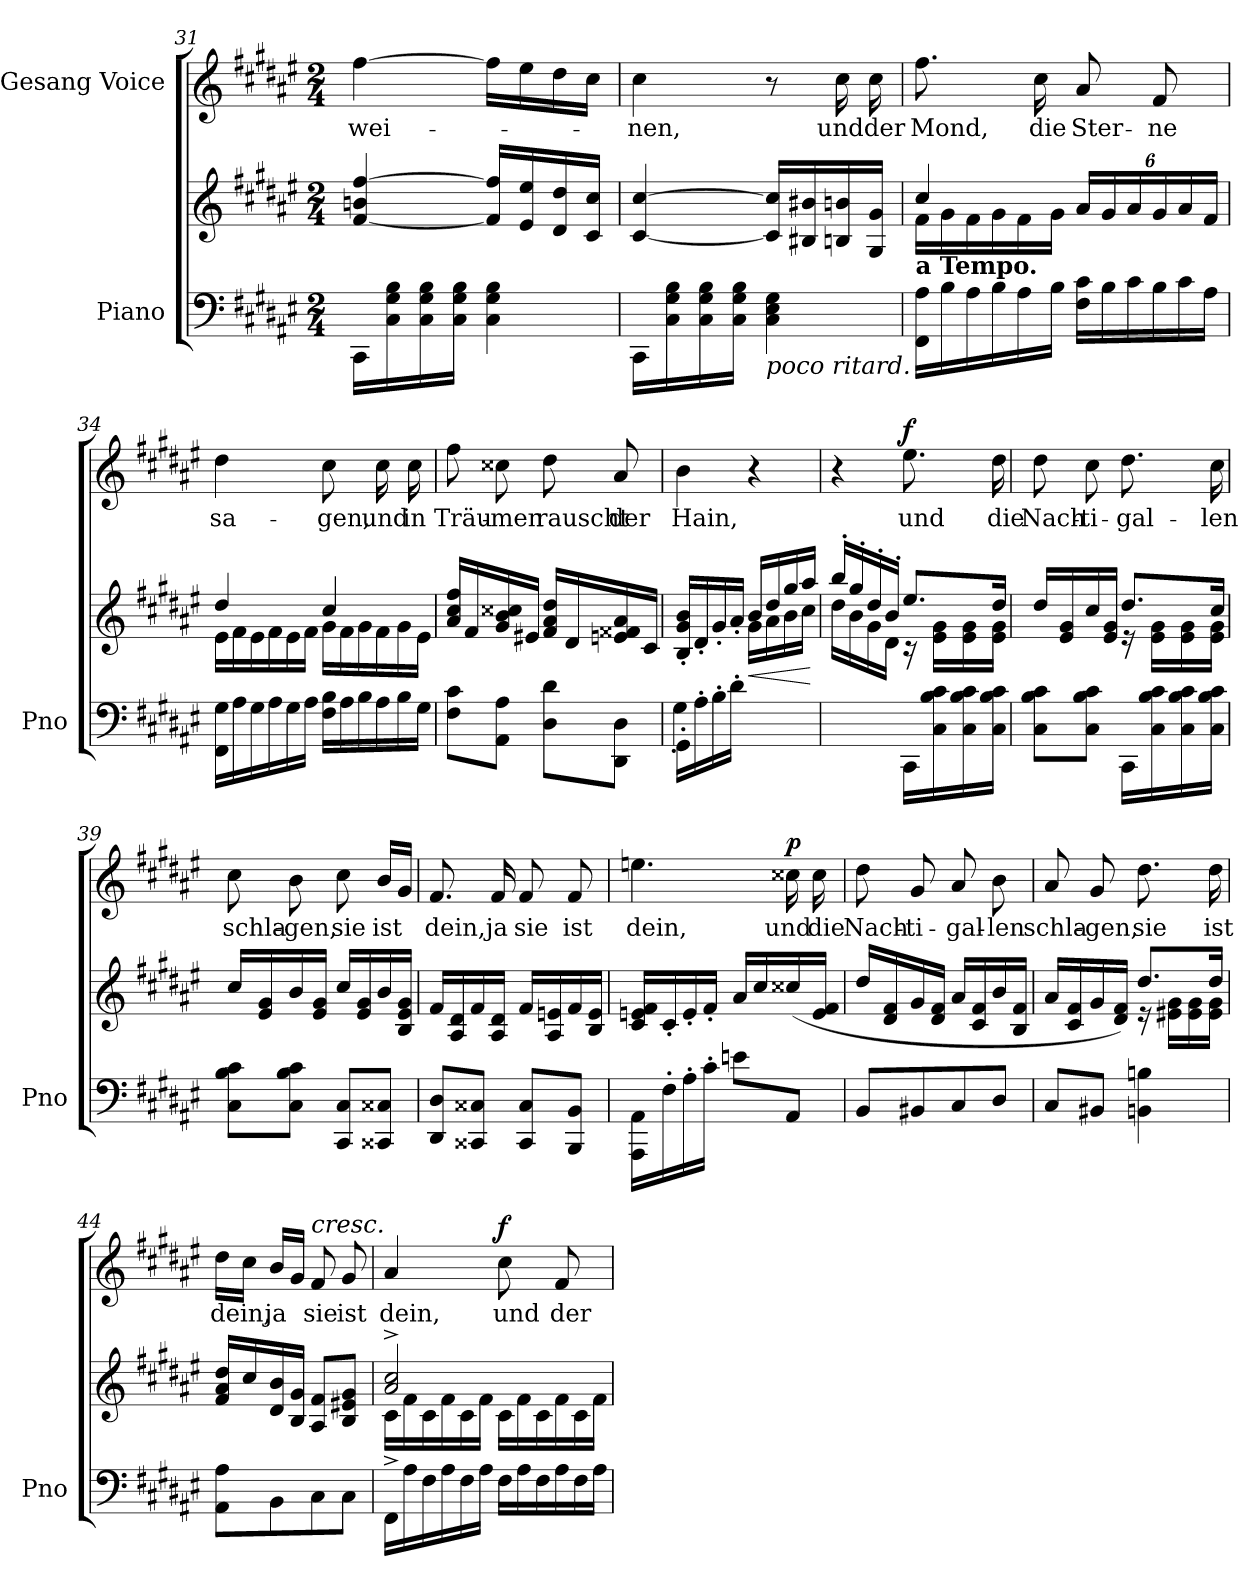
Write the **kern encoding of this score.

**kern	**kern	**dynam	**kern	**text	**dynam
*part2	*part2	*part2	*part1	*part1	*part1
*staff3	*staff2	*staff2/3	*staff1	*staff1	*staff1
*I"Piano	*	*	*I"Gesang Voice	*	*
*I'Pno	*	*	*	*	*
!!LO:PB:g=z
*clefF4	*clefG2	*	*clefG2	*	*
*k[f#c#g#d#a#e#]	*k[f#c#g#d#a#e#]	*	*k[f#c#g#d#a#e#]	*	*
*M2/4	*M2/4	*	*M2/4	*	*
=31	=31	=31	=31	=31	=31
!	!	!	!	!LO:LY:b	!
16CC#\LL	[4f#/ 4bn/ [4ff#/	.	[4ff#\	wei-	.
16C#\ 16G#\ 16B\	.	.	.	.	.
16C#\ 16G#\ 16B\	.	.	.	.	.
16C#\ 16G#\ 16B\JJ	.	.	.	.	.
4C#\ 4G#\ 4B\	16f#/] 16ff#/]LL	.	16ff#\LL]	.	.
.	16e#/ 16ee#/	.	16ee#\	.	.
.	16d#/ 16dd#/	.	16dd#\	.	.
.	16c#/ 16cc#/JJ	.	16cc#\JJ	.	.
=32	=32	=32	=32	=32	=32
!	!	!	!	!LO:LY:b	!
16CC#\LL	[<4c#/ [>4cc#/	.	4cc#\	-nen,	.
16C#\ 16G#\ 16B\	.	.	.	.	.
16C#\ 16G#\ 16B\	.	.	.	.	.
16C#\ 16G#\ 16B\JJ	.	.	.	.	.
!LO:TX:b:i:t=poco ritard.	!	!	!	!	!
4C#\ 4E#\ 4G#\	16c#/] 16cc#/]LL	.	8r	.	.
.	16B#X/ 16b#X/	.	.	.	.
!	!	!	!	!LO:LY:b	!
.	16Bn/ 16bn/	.	16cc#\	und	.
!	!	!	!	!LO:LY:b	!
.	16G#/ 16g#/JJ	.	16cc#\	der	.
=33	=33	=33	=33	=33	=33
*	*^	*	*	*	*
*Xtuplet	*	*Xtuplet	*	*	*	*
!LO:TX:a:B:t=a Tempo.	!	!	!	!	!	!
!	!	!	!	!	!LO:LY:b	!
24FF#\ 24A#\LL	4cc#/	24f#\LL	.	8.ff#\	Mond,	.
24B\	.	24g#\	.	.	.	.
24A#\	.	24f#\	.	.	.	.
24B\	.	24g#\	.	.	.	.
24A#\	.	24f#\	.	.	.	.
!	!	!	!	!	!LO:LY:b	!
.	.	.	.	16cc#\	die	.
24B\JJ	.	24g#\JJ	.	.	.	.
!	!	!	!	!	!LO:LY:b	!
24F#\ 24c#\LL	24a#/LL	4ryy	.	8a#/	Ster-	.
24B\	24g#/	.	.	.	.	.
24c#\	24a#/	.	.	.	.	.
!	!	!	!	!	!LO:LY:b	!
24B\	24g#/	.	.	8f#/	-ne	.
24c#\	24a#/	.	.	.	.	.
24A#\JJ	24f#/JJ	.	.	.	.	.
!!LO:LB:g=z
=34	=34	=34	=34	=34	=34	=34
!	!	!	!	!	!LO:LY:b	!
24FF#\ 24G#\LL	4dd#/	24e#\LL	.	4dd#\	sa-	.
24A#\	.	24f#\	.	.	.	.
24G#\	.	24e#\	.	.	.	.
24A#\	.	24f#\	.	.	.	.
24G#\	.	24e#\	.	.	.	.
24A#\JJ	.	24f#\JJ	.	.	.	.
!	!	!	!	!	!LO:LY:b	!
24F#\ 24B\LL	4cc#/	24g#\LL	.	8cc#\	-gen,	.
24A#\	.	24f#\	.	.	.	.
24B\	.	24g#\	.	.	.	.
!	!	!	!	!	!LO:LY:b	!
24A#\	.	24f#\	.	16cc#\	und	.
24B\	.	24g#\	.	.	.	.
!	!	!	!	!	!LO:LY:b	!
.	.	.	.	16cc#\	in	.
24G#\JJ	.	24e#\JJ	.	.	.	.
=35	=35	=35	=35	=35	=35	=35
!	!	!	!	!	!LO:LY:b	!
*	*v	*v	*	*	*	*
8F#\ 8c#\L	16a#/ 16cc#/ 16ff#/LL	.	8ff#\	Träu-	.
.	16f#/	.	.	.	.
!	!	!	!	!LO:LY:b	!
8AA#\ 8A#\J	16g#/ 16b/ 16cc##X/	.	8cc##X\	-men	.
.	16e#X/JJ	.	.	.	.
!	!	!	!	!LO:LY:b	!
8D#\ 8d#\L	16f#/ 16a#/ 16dd#/LL	.	8dd#\	rauscht	.
.	16d#/	.	.	.	.
!	!	!	!	!LO:LY:b	!
8DD#\ 8D#\J	16en/ 16f##X/ 16a#/	.	8a#/	der	.
.	16c#/JJ	.	.	.	.
=36	=36	=36	=36	=36	=36
*^	*^	*	*	*	*
!	!	!	!	!	!	!LO:LY:b	!
16GG#'>\LL	4G#'\	16B/'< 16g#/'< 16b/'<LL	4ryy	.	4b\	Hain,	.
16A#'>\	.	16d#'</	.	.	.	.	.
16B'>\	.	16g#'</	.	.	.	.	.
16d#'>\JJ	.	16a#'</JJ	.	.	.	.	.
!	!	!	!	!LO:HP:b	!	!	!
4ryy	4ryy	16b/LL	16g#\LL	<	4r	.	.
.	.	16dd#/	16a#\	.	.	.	.
.	.	16gg#/	16b\	.	.	.	.
.	.	16aa#/JJ	16cc#\JJ	.	.	.	.
*v	*v	*	*	*	*	*	*
*	*v	*v	*	*	*	*
.	.	[	.	.	.
!!LO:LB:g=z
=37	=37	=37	=37	=37	=37
*	*^	*	*	*	*
4ryy	16bb'/LL	16dd#\LL	.	4r	.	.
.	16gg#'/	16b\	.	.	.	.
.	16dd#'/	16g#\	.	.	.	.
.	16b'/JJ	16d#\JJ	.	.	.	.
!	!	!	!	!	!LO:LY:b	!LO:DY:a
16CC#\LL	8.ee#/L	16r	.	8.ee#\	und	f
16C#\ 16B\ 16c#\	.	16e#\ 16g#\LL	.	.	.	.
16C#\ 16B\ 16c#\	.	16e#\ 16g#\	.	.	.	.
!	!	!	!	!	!LO:LY:b	!
16C#\ 16B\ 16c#\JJ	16dd#/Jk	16e#\ 16g#\JJ	.	16dd#\	die	.
=38	=38	=38	=38	=38	=38	=38
!	!	!	!	!	!LO:LY:b	!
8C#\ 8B\ 8c#\L	16dd#/LL	4ryy	.	8dd#\	Nach-	.
.	16e#/ 16g#/	.	.	.	.	.
!	!	!	!	!	!LO:LY:b	!
8C#\ 8B\ 8c#\J	16cc#/	.	.	8cc#\	-ti-	.
.	16e#/ 16g#/JJ	.	.	.	.	.
!	!	!	!	!	!LO:LY:b	!
16CC#\LL	8.dd#/L	16r	.	8.dd#\	-gal-	.
16C#\ 16B\ 16c#\	.	16e#\ 16g#\LL	.	.	.	.
16C#\ 16B\ 16c#\	.	16e#\ 16g#\	.	.	.	.
!	!	!	!	!	!LO:LY:b	!
16C#\ 16B\ 16c#\JJ	16cc#/Jk	16e#\ 16g#\JJ	.	16cc#\	-len	.
=39	=39	=39	=39	=39	=39	=39
!	!	!	!	!	!LO:LY:b	!
*	*v	*v	*	*	*	*
8C#\ 8B\ 8c#\L	16cc#/LL	.	8cc#\	schla-	.
.	16e#/ 16g#/	.	.	.	.
!	!	!	!	!LO:LY:b	!
8C#\ 8B\ 8c#\J	16b/	.	8b\	-gen,	.
.	16e#/ 16g#/JJ	.	.	.	.
!	!	!	!	!LO:LY:b	!
8CC#/ 8C#/L	16cc#/LL	.	8cc#\	sie	.
.	16e#/ 16g#/	.	.	.	.
!	!	!	!	!LO:LY:b	!
8CC##X/ 8C##X/J	16b/	.	16b/LL	ist	.
.	16B/ 16e#/ 16g#/JJ	.	16g#/JJ	.	.
!!LO:LB:g=z
=40	=40	=40	=40	=40	=40
!	!	!	!	!LO:LY:b	!
8DD#/ 8D#/L	16f#/LL	.	8.f#/	dein,	.
.	16A#/ 16d#/	.	.	.	.
8CC##X/ 8C##X/J	16f#/	.	.	.	.
!	!	!	!	!LO:LY:b	!
.	16A#/ 16d#/JJ	.	16f#/	ja	.
!	!	!	!	!LO:LY:b	!
8CC##/ 8C##/L	16f#/LL	.	8f#/	sie	.
.	16A#/ 16en/	.	.	.	.
!	!	!	!	!LO:LY:b	!
8BBB/ 8BB/J	16f#/	.	8f#/	ist	.
.	16B/ 16e/JJ	.	.	.	.
!!LO:PB:g=z
=41	=41	=41	=41	=41	=41
!	!	!	!	!LO:LY:b	!
16AAA#\ 16AA#\LL	16c#/ 16en/ 16f#/LL	.	4.een\	dein,	.
16F#'\	16c#'/	.	.	.	.
16A#'\	16e'/	.	.	.	.
16c#'\JJ	16f#'/JJ	.	.	.	.
8en\L	16a#/LL	.	.	.	.
.	16cc#/	.	.	.	.
!	!	!	!	!LO:LY:b	!LO:DY:a
8AA#/J	(<16cc##X/	.	16cc##X\	und	p
!	!	!	!	!LO:LY:b	!
.	16e/ 16f#/JJ	.	16cc##\	die	.
=42	=42	=42	=42	=42	=42
!	!	!	!	!LO:LY:b	!
8BB/L	16dd#/LL	.	8dd#\	Nach-	.
.	16d#/ 16f#/	.	.	.	.
!	!	!	!	!LO:LY:b	!
8BB#X/	16g#/	.	8g#/	-ti-	.
.	16d#/ 16f#/JJ	.	.	.	.
!	!	!	!	!LO:LY:b	!
8C#/	16a#/LL	.	8a#/	-gal-	.
.	16c#/ 16f#/	.	.	.	.
!	!	!	!	!LO:LY:b	!
8D#/J	16b/	.	8b\	-len	.
.	16B/ 16f#/JJ	.	.	.	.
=43	=43	=43	=43	=43	=43
*	*^	*	*	*	*
!	!	!	!	!	!LO:LY:b	!
8C#/L	16a#/LL	4ryy	.	8a#/	schla-	.
.	16c#/ 16f#/	.	.	.	.	.
!	!	!	!	!	!LO:LY:b	!
8BB#X/J	16g#/	.	.	8g#/	-gen,	.
.	16d#/ 16f#/JJ)	.	.	.	.	.
!	!	!	!	!	!LO:LY:b	!
4BBn\ 4Bn\	8.dd#/L	16r	.	8.dd#\	sie	.
.	.	16e#X\ 16g#\LL	.	.	.	.
.	.	16e#\ 16g#\	.	.	.	.
!	!	!	!	!	!LO:LY:b	!
.	16dd#/Jk	16e#\ 16g#\JJ	.	16dd#\	ist	.
=44	=44	=44	=44	=44	=44	=44
!	!	!	!	!	!LO:LY:b	!
*	*v	*v	*	*	*	*
8AA#\ 8A#\L	16f#/ 16a#/ 16dd#/LL	.	16dd#\LL	dein,	.
.	16cc#/	.	16cc#\JJ	.	.
!	!	!	!	!LO:LY:b	!
8BB\	16d#/ 16b/	.	16b/LL	ja	.
.	16B/ 16g#/JJ	.	16g#/JJ	.	.
!	!	!	!LO:TX:a:i:t=cresc.	!	!
!	!	!	!	!LO:LY:b	!
8C#\	8A#/ 8f#/L	.	8f#/	sie	.
!	!	!	!	!LO:LY:b	!
8C#\J	8B/ 8e#X/ 8g#/J	.	8g#/	ist	.
!!LO:PB:g=z
=45	=45	=45	=45	=45	=45
*	*^	*	*	*	*
!	!	!	!	!	!LO:LY:b	!
24FF#^\LL	2a#/^ 2cc#/^	24c#\LL	.	4a#/	dein,	.
24A#\	.	24f#\	.	.	.	.
24F#\	.	24c#\	.	.	.	.
24A#\	.	24f#\	.	.	.	.
24F#\	.	24c#\	.	.	.	.
24A#\JJ	.	24f#\JJ	.	.	.	.
!	!	!	!	!	!LO:LY:b	!LO:DY:a
24F#\LL	.	24c#\LL	.	8cc#\	und	f
24A#\	.	24f#\	.	.	.	.
24F#\	.	24c#\	.	.	.	.
!	!	!	!	!	!LO:LY:b	!
24A#\	.	24f#\	.	8f#/	der	.
24F#\	.	24c#\	.	.	.	.
24A#\JJ	.	24f#\JJ	.	.	.	.
*	*v	*v	*	*	*	*
=	=	=	=	=	=
*-	*-	*-	*-	*-	*-
